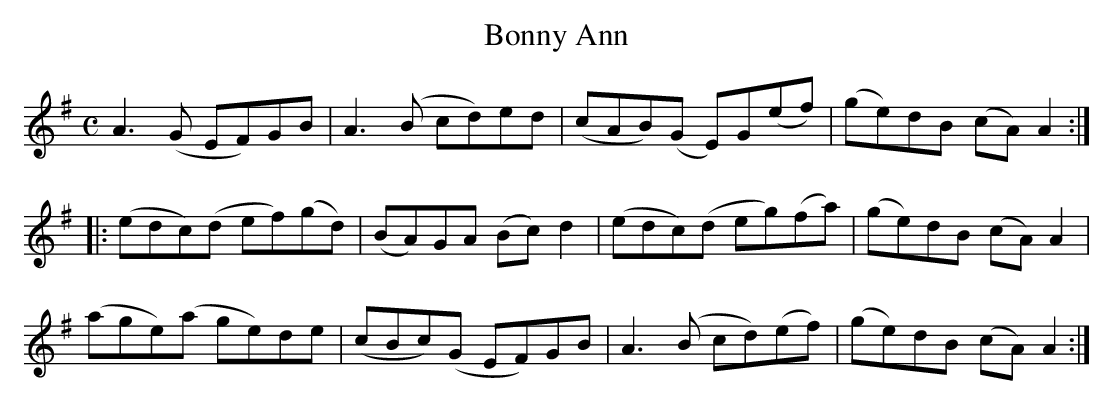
X:1
T:Bonny Ann
M:C
L:1/8
K:Ador
A3 (G EF)GB|A3 (B cd)ed|(cAB)(G E)G(ef)|(ge)dB (cA) A2:|
|:(edc)(d ef)(gd)|(BA)GA (Bc) d2|(edc)(d eg)(fa)|(ge)dB (cA) A2|
(age)(a ge)de|(cBc)(G EF)GB|A3 (B cd)(ef)|(ge)dB (cA)A2:|]
